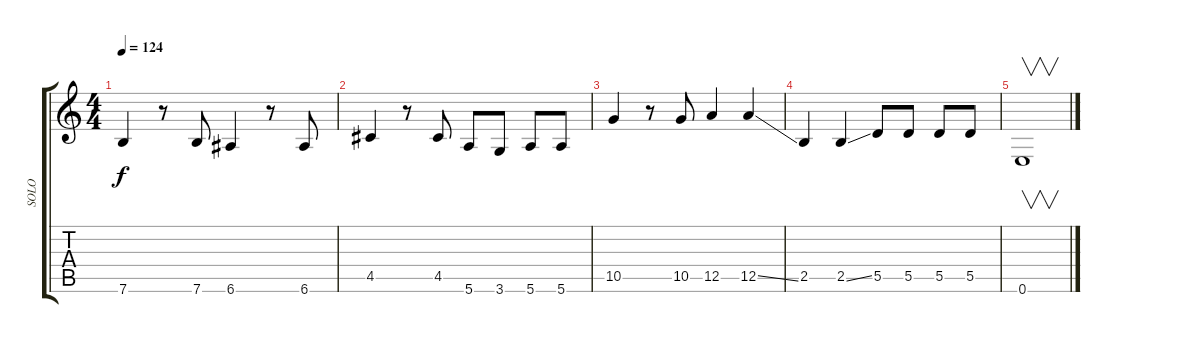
\track ("SOLO" "SOLO") {instrument distortionguitar}
\staff {score tabs}
\tuning (E4 B3 G3 D3 A2 E2) {hide}
\ts (4 4)
\tempo 124
\clef g2
\ks c
7.6.4{dy f} r.8 7.6.8 6.6.4 r.8 6.6.8 |
4.5.4 r.8 4.5.8 5.6.8 3.6.8 5.6.8 5.6.8 |
10.5.4 r.8 10.5.8 12.5.4 12.5{ss}.4 |
2.5.4 2.5{ss}.4 5.5.8 5.5.8 5.5.8 5.5.8 |
0.6.1{v}
